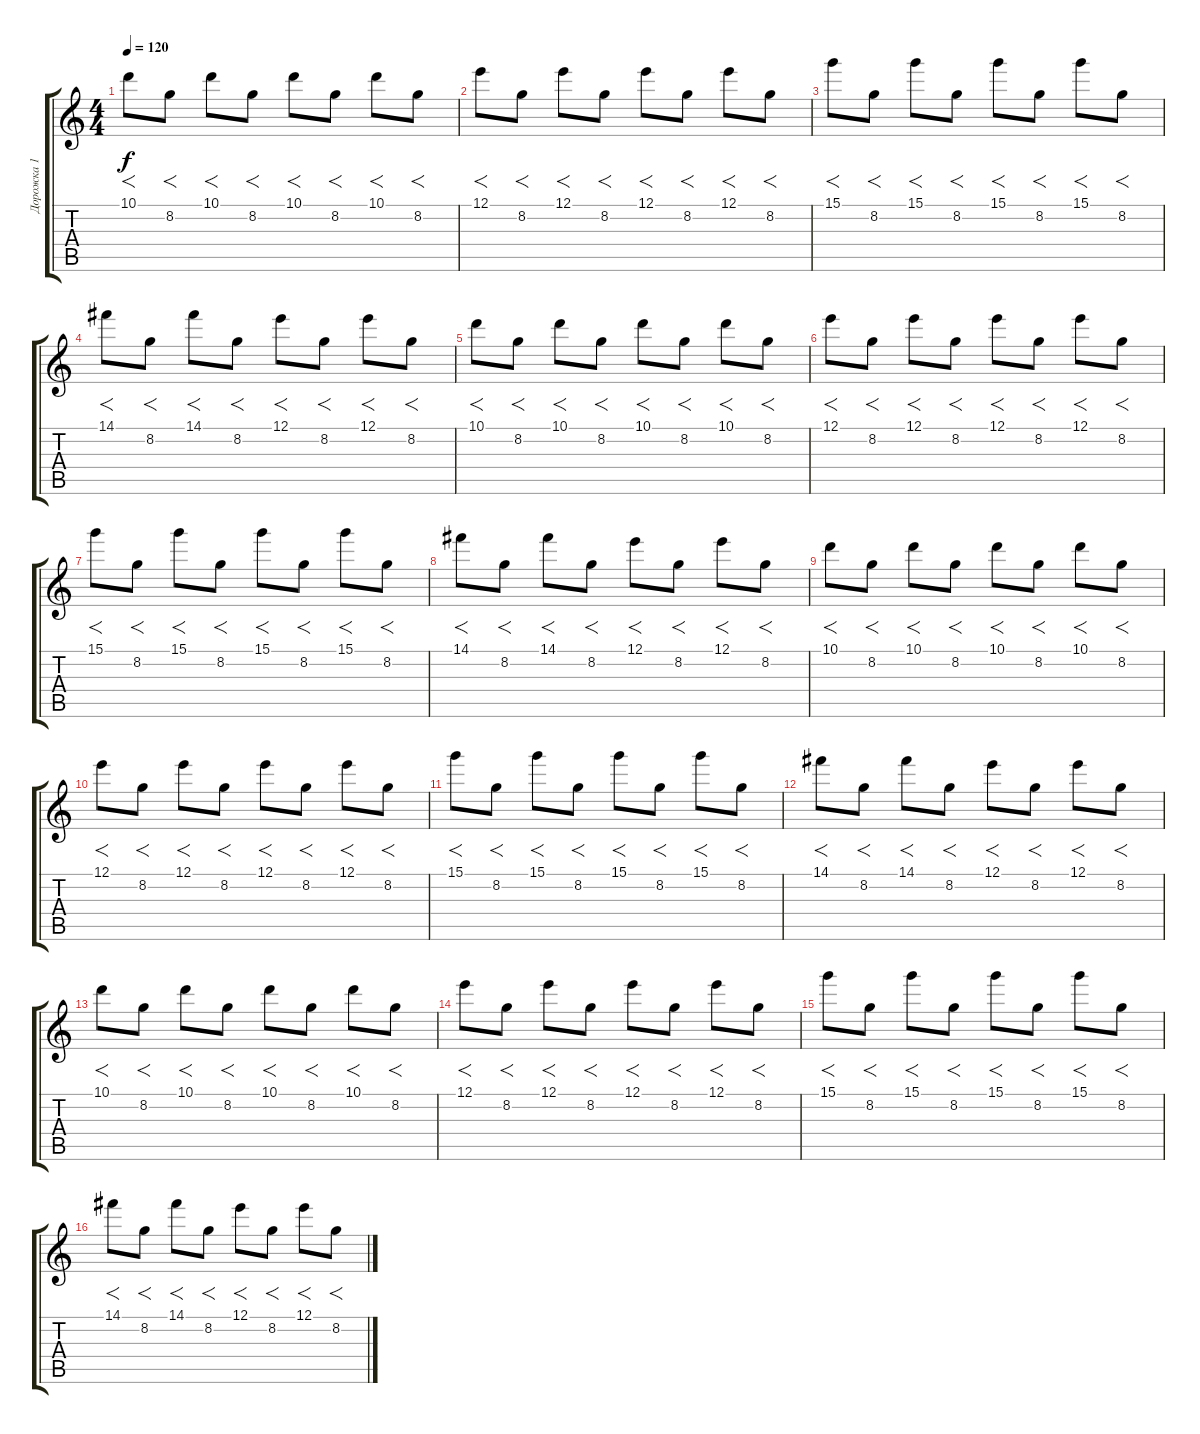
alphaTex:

\track ("Дорожка 1" "Дорожка 1") {instrument electricguitarjazz}
\staff {score tabs}
\tuning (E4 B3 G3 D3 A2 E2) {hide}
\ts (4 4)
\tempo 120
\clef g2
\ks c
10.1.8{f dy f} 8.2.8{f} 10.1.8{f} 8.2.8{f} 10.1.8{f} 8.2.8{f} 10.1.8{f} 8.2.8{f} |
12.1.8{f} 8.2.8{f} 12.1.8{f} 8.2.8{f} 12.1.8{f} 8.2.8{f} 12.1.8{f} 8.2.8{f} |
15.1.8{f} 8.2.8{f} 15.1.8{f} 8.2.8{f} 15.1.8{f} 8.2.8{f} 15.1.8{f} 8.2.8{f} |
14.1.8{f} 8.2.8{f} 14.1.8{f} 8.2.8{f} 12.1.8{f} 8.2.8{f} 12.1.8{f} 8.2.8{f} |
10.1.8{f} 8.2.8{f} 10.1.8{f} 8.2.8{f} 10.1.8{f} 8.2.8{f} 10.1.8{f} 8.2.8{f} |
12.1.8{f} 8.2.8{f} 12.1.8{f} 8.2.8{f} 12.1.8{f} 8.2.8{f} 12.1.8{f} 8.2.8{f} |
15.1.8{f} 8.2.8{f} 15.1.8{f} 8.2.8{f} 15.1.8{f} 8.2.8{f} 15.1.8{f} 8.2.8{f} |
14.1.8{f} 8.2.8{f} 14.1.8{f} 8.2.8{f} 12.1.8{f} 8.2.8{f} 12.1.8{f} 8.2.8{f} |
10.1.8{f} 8.2.8{f} 10.1.8{f} 8.2.8{f} 10.1.8{f} 8.2.8{f} 10.1.8{f} 8.2.8{f} |
12.1.8{f} 8.2.8{f} 12.1.8{f} 8.2.8{f} 12.1.8{f} 8.2.8{f} 12.1.8{f} 8.2.8{f} |
15.1.8{f} 8.2.8{f} 15.1.8{f} 8.2.8{f} 15.1.8{f} 8.2.8{f} 15.1.8{f} 8.2.8{f} |
14.1.8{f} 8.2.8{f} 14.1.8{f} 8.2.8{f} 12.1.8{f} 8.2.8{f} 12.1.8{f} 8.2.8{f} |
10.1.8{f} 8.2.8{f} 10.1.8{f} 8.2.8{f} 10.1.8{f} 8.2.8{f} 10.1.8{f} 8.2.8{f} |
12.1.8{f} 8.2.8{f} 12.1.8{f} 8.2.8{f} 12.1.8{f} 8.2.8{f} 12.1.8{f} 8.2.8{f} |
15.1.8{f} 8.2.8{f} 15.1.8{f} 8.2.8{f} 15.1.8{f} 8.2.8{f} 15.1.8{f} 8.2.8{f} |
14.1.8{f} 8.2.8{f} 14.1.8{f} 8.2.8{f} 12.1.8{f} 8.2.8{f} 12.1.8{f} 8.2.8{f}
